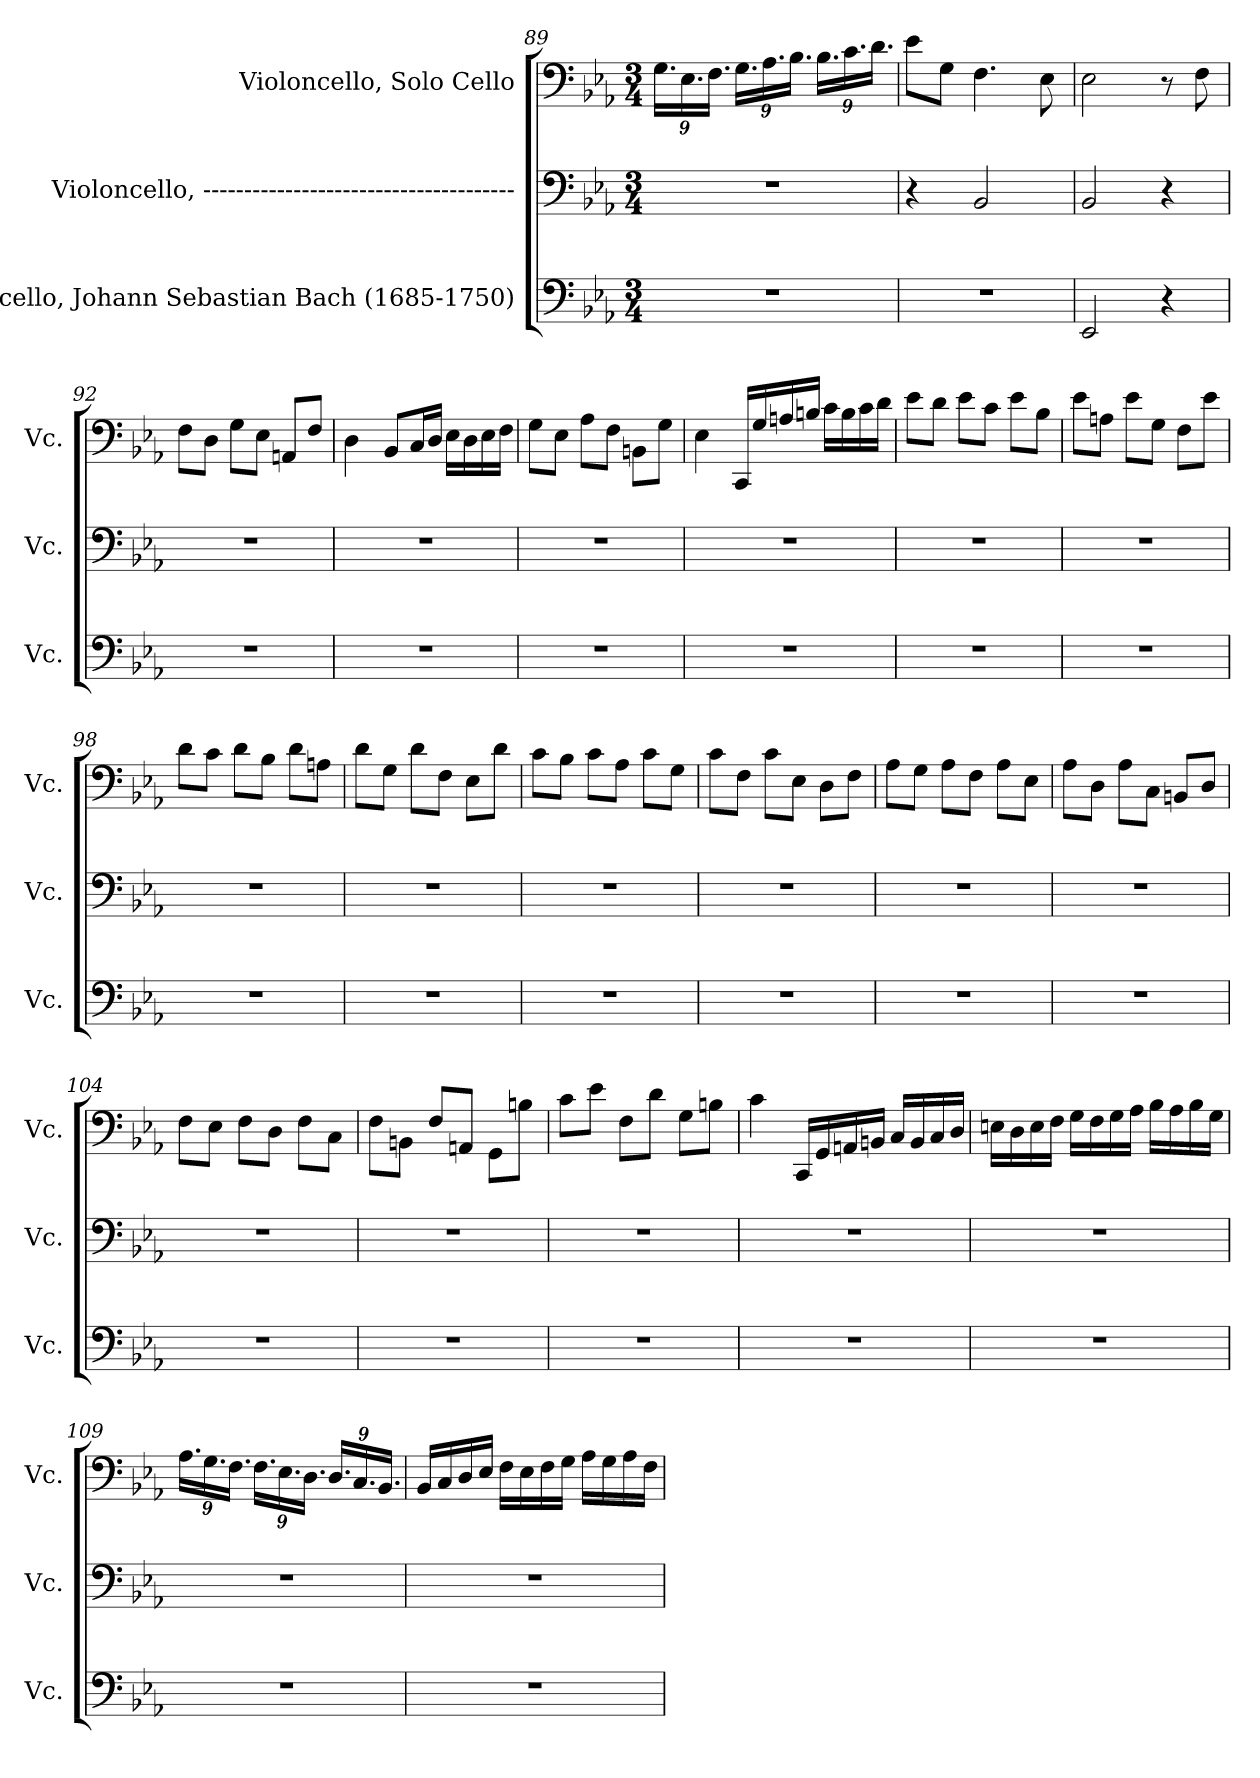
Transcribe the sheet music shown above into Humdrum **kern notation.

**kern	**kern	**kern
*part3	*part2	*part1
*staff3	*staff2	*staff1
*I"Violoncello, Johann Sebastian Bach  (1685-1750)	*I"Violoncello, --------------------------------------	*I"Violoncello, Solo Cello
*I'Vc.	*I'Vc.	*I'Vc.
*clefF4	*clefF4	*clefF4
*k[b-e-a-]	*k[b-e-a-]	*k[b-e-a-]
*M3/4	*M3/4	*M3/4
*	*	*Xbrackettup
=89	=89	=89
2.r	2.r	18.G\LL
.	.	18.E-\
.	.	18.F\JJ
.	.	18.G\LL
.	.	18.A-\
.	.	18.B-\JJ
.	.	18.B-\LL
.	.	18.c\
.	.	18.d\JJ
=90	=90	=90
2.r	4r	8e-\L
.	.	8G\J
.	2BB-/	4.F\
.	.	8E-\
=91	=91	=91
2EE-/	2BB-/	2E-\
4r	4r	8r
.	.	8F\
!!LO:LB:g=z
=92	=92	=92
2.r	2.r	8F\L
.	.	8D\J
.	.	8G\L
.	.	8E-\J
.	.	8AAn/L
.	.	8F/J
=93	=93	=93
2.r	2.r	4D\
.	.	8BB-/L
.	.	16C/L
.	.	16D/JJ
.	.	16E-\LL
.	.	16D\
.	.	16E-\
.	.	16F\JJ
=94	=94	=94
2.r	2.r	8G\L
.	.	8E-\J
.	.	8A-\L
.	.	8F\J
.	.	8BBn\L
.	.	8G\J
=95	=95	=95
2.r	2.r	4E-\
.	.	16CC/LL
.	.	16G/
.	.	16An/
.	.	16Bn/JJ
.	.	16c\LL
.	.	16B\
.	.	16c\
.	.	16d\JJ
=96	=96	=96
2.r	2.r	8e-\L
.	.	8d\J
.	.	8e-\L
.	.	8c\J
.	.	8e-\L
.	.	8B-\J
!!LO:LB:g=z
=97	=97	=97
2.r	2.r	8e-\L
.	.	8An\J
.	.	8e-\L
.	.	8G\J
.	.	8F\L
.	.	8e-\J
=98	=98	=98
2.r	2.r	8d\L
.	.	8c\J
.	.	8d\L
.	.	8B-\J
.	.	8d\L
.	.	8An\J
=99	=99	=99
2.r	2.r	8d\L
.	.	8G\J
.	.	8d\L
.	.	8F\J
.	.	8E-\L
.	.	8d\J
=100	=100	=100
2.r	2.r	8c\L
.	.	8B-\J
.	.	8c\L
.	.	8A-\J
.	.	8c\L
.	.	8G\J
=101	=101	=101
2.r	2.r	8c\L
.	.	8F\J
.	.	8c\L
.	.	8E-\J
.	.	8D\L
.	.	8F\J
=102	=102	=102
2.r	2.r	8A-\L
.	.	8G\J
.	.	8A-\L
.	.	8F\J
.	.	8A-\L
.	.	8E-\J
!!LO:LB:g=z
=103	=103	=103
2.r	2.r	8A-\L
.	.	8D\J
.	.	8A-\L
.	.	8C\J
.	.	8BBn/L
.	.	8D/J
=104	=104	=104
2.r	2.r	8F\L
.	.	8E-\J
.	.	8F\L
.	.	8D\J
.	.	8F\L
.	.	8C\J
=105	=105	=105
2.r	2.r	8F\L
.	.	8BBn\J
.	.	8F/L
.	.	8AAn/J
.	.	8GG\L
.	.	8Bn\J
=106	=106	=106
2.r	2.r	8c\L
.	.	8e-\J
.	.	8F\L
.	.	8d\J
.	.	8G\L
.	.	8Bn\J
=107	=107	=107
2.r	2.r	4c\
.	.	16CC/LL
.	.	16GG/
.	.	16AAn/
.	.	16BBn/JJ
.	.	16C/LL
.	.	16BB/
.	.	16C/
.	.	16D/JJ
!!LO:PB:g=z
=108	=108	=108
2.r	2.r	16En\LL
.	.	16D\
.	.	16E\
.	.	16F\JJ
.	.	16G\LL
.	.	16F\
.	.	16G\
.	.	16A-\JJ
.	.	16B-\LL
.	.	16A-\
.	.	16B-\
.	.	16G\JJ
=109	=109	=109
2.r	2.r	18.A-\LL
.	.	18.G\
.	.	18.F\JJ
.	.	18.F\LL
.	.	18.E-\
.	.	18.D\JJ
.	.	18.D/LL
.	.	18.C/
.	.	18.BB-/JJ
=110	=110	=110
2.r	2.r	16BB-/LL
.	.	16C/
.	.	16D/
.	.	16E-/JJ
.	.	16F\LL
.	.	16E-\
.	.	16F\
.	.	16G\JJ
.	.	16A-\LL
.	.	16G\
.	.	16A-\
.	.	16F\JJ
=	=	=
*-	*-	*-
